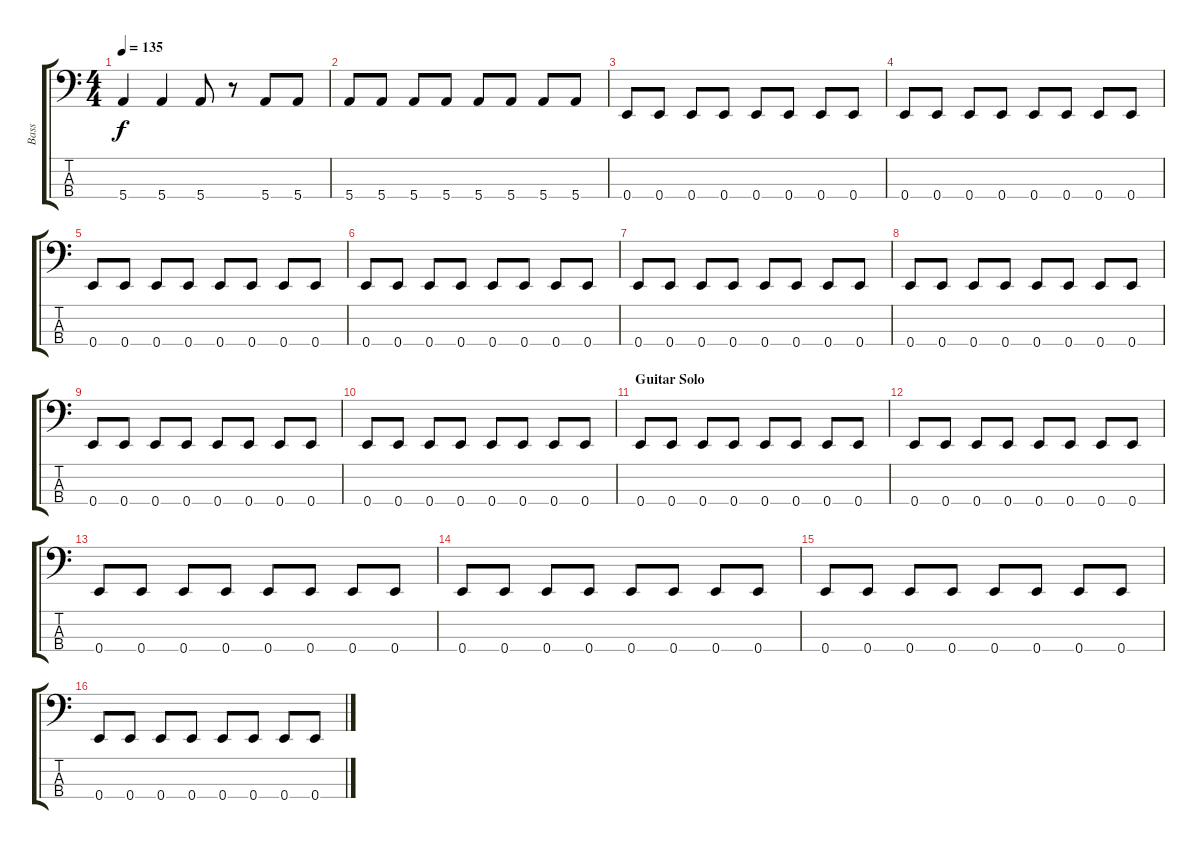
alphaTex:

\track ("Bass" "Bass") {instrument electricbasspick}
\staff {score tabs}
\tuning (G2 D2 A1 E1) {hide}
\ts (4 4)
\tempo 135
\clef f4
\ks c
5.4.4{dy f} 5.4.4 5.4.8 r.8 5.4.8 5.4.8 |
5.4.8 5.4.8 5.4.8 5.4.8 5.4.8 5.4.8 5.4.8 5.4.8 |
0.4.8 0.4.8 0.4.8 0.4.8 0.4.8 0.4.8 0.4.8 0.4.8 |
0.4.8 0.4.8 0.4.8 0.4.8 0.4.8 0.4.8 0.4.8 0.4.8 |
0.4.8 0.4.8 0.4.8 0.4.8 0.4.8 0.4.8 0.4.8 0.4.8 |
0.4.8 0.4.8 0.4.8 0.4.8 0.4.8 0.4.8 0.4.8 0.4.8 |
0.4.8 0.4.8 0.4.8 0.4.8 0.4.8 0.4.8 0.4.8 0.4.8 |
0.4.8 0.4.8 0.4.8 0.4.8 0.4.8 0.4.8 0.4.8 0.4.8 |
0.4.8 0.4.8 0.4.8 0.4.8 0.4.8 0.4.8 0.4.8 0.4.8 |
0.4.8 0.4.8 0.4.8 0.4.8 0.4.8 0.4.8 0.4.8 0.4.8 |
\section ("" "Guitar Solo")
0.4.8 0.4.8 0.4.8 0.4.8 0.4.8 0.4.8 0.4.8 0.4.8 |
0.4.8 0.4.8 0.4.8 0.4.8 0.4.8 0.4.8 0.4.8 0.4.8 |
0.4.8 0.4.8 0.4.8 0.4.8 0.4.8 0.4.8 0.4.8 0.4.8 |
0.4.8 0.4.8 0.4.8 0.4.8 0.4.8 0.4.8 0.4.8 0.4.8 |
0.4.8 0.4.8 0.4.8 0.4.8 0.4.8 0.4.8 0.4.8 0.4.8 |
0.4.8 0.4.8 0.4.8 0.4.8 0.4.8 0.4.8 0.4.8 0.4.8
